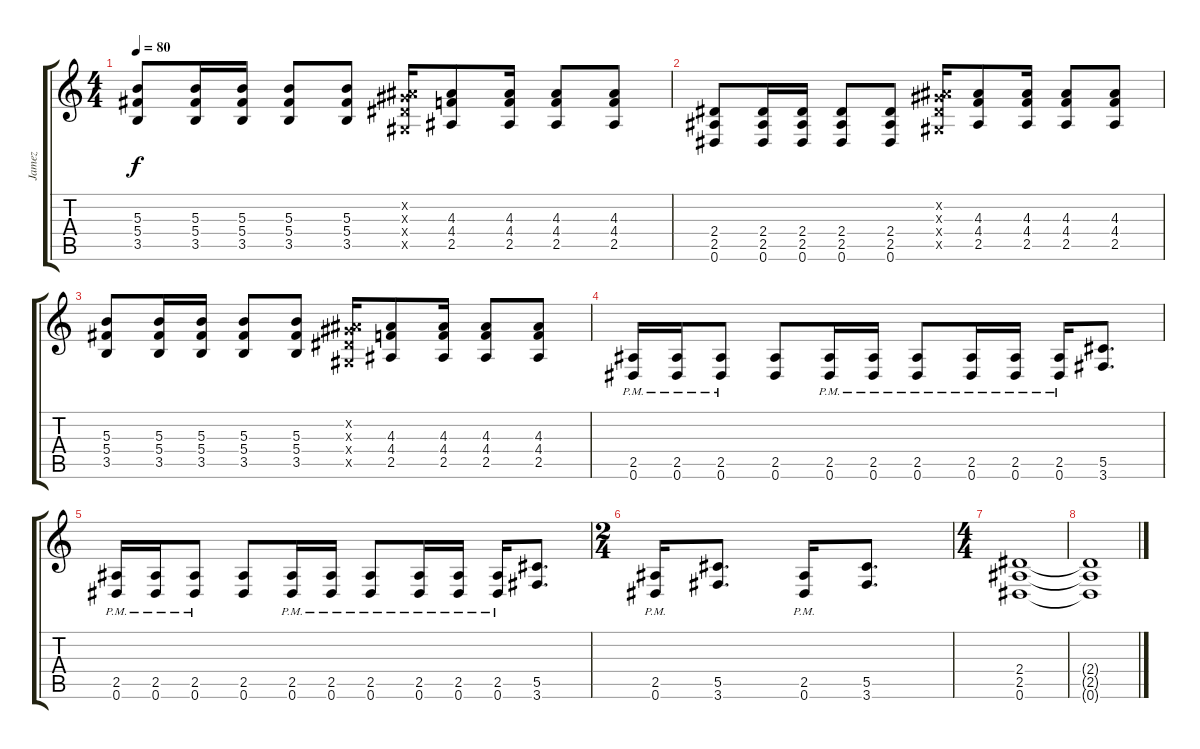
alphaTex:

\track ("Jamez" "Jamez") {instrument distortionguitar}
\staff {score tabs}
\tuning (Eb4 Bb3 Gb3 Db3 Ab2 Eb2) {hide}
\ts (4 4)
\tempo 80
\clef g2
\ks c
(5.3 5.4 3.5).8{dy f} (5.3 5.4 3.5).16 (5.3 5.4 3.5).16 (5.3 5.4 3.5).8 (5.3 5.4 3.5).8 (0.2{x} 2.3{x} 2.4{x} 0.5{x}).16 (4.3 4.4 2.5).8 (4.3 4.4 2.5).16 (4.3 4.4 2.5).8 (4.3 4.4 2.5).8 |
(2.4 2.5 0.6).8 (2.4 2.5 0.6).16 (2.4 2.5 0.6).16 (2.4 2.5 0.6).8 (2.4 2.5 0.6).8 (0.2{x} 2.3{x} 2.4{x} 0.5{x}).16 (4.3 4.4 2.5).8 (4.3 4.4 2.5).16 (4.3 4.4 2.5).8 (4.3 4.4 2.5).8 |
(5.3 5.4 3.5).8 (5.3 5.4 3.5).16 (5.3 5.4 3.5).16 (5.3 5.4 3.5).8 (5.3 5.4 3.5).8 (0.2{x} 2.3{x} 2.4{x} 0.5{x}).16 (4.3 4.4 2.5).8 (4.3 4.4 2.5).16 (4.3 4.4 2.5).8 (4.3 4.4 2.5).8 |
(2.5{pm} 0.6{pm}).16 (2.5{pm} 0.6{pm}).16 (2.5{pm} 0.6{pm}).8 (2.5 0.6).8 (2.5{pm} 0.6{pm}).16 (2.5{pm} 0.6{pm}).16 (2.5{pm} 0.6{pm}).8 (2.5{pm} 0.6{pm}).16 (2.5{pm} 0.6{pm}).16 (2.5{pm} 0.6{pm}).16 (5.5 3.6).8{d} |
(2.5{pm} 0.6{pm}).16 (2.5{pm} 0.6{pm}).16 (2.5{pm} 0.6{pm}).8 (2.5 0.6).8 (2.5{pm} 0.6{pm}).16 (2.5{pm} 0.6{pm}).16 (2.5{pm} 0.6{pm}).8 (2.5{pm} 0.6{pm}).16 (2.5{pm} 0.6{pm}).16 (2.5{pm} 0.6{pm}).16 (5.5 3.6).8{d} |
\ts (2 4)
(2.5{pm} 0.6{pm}).16 (5.5 3.6).8{d} (2.5{pm} 0.6{pm}).16 (5.5 3.6).8{d} |
\ts (4 4)
(2.4 2.5 0.6).1 |
(2.4{t} 2.5{t} 0.6{t}).1
